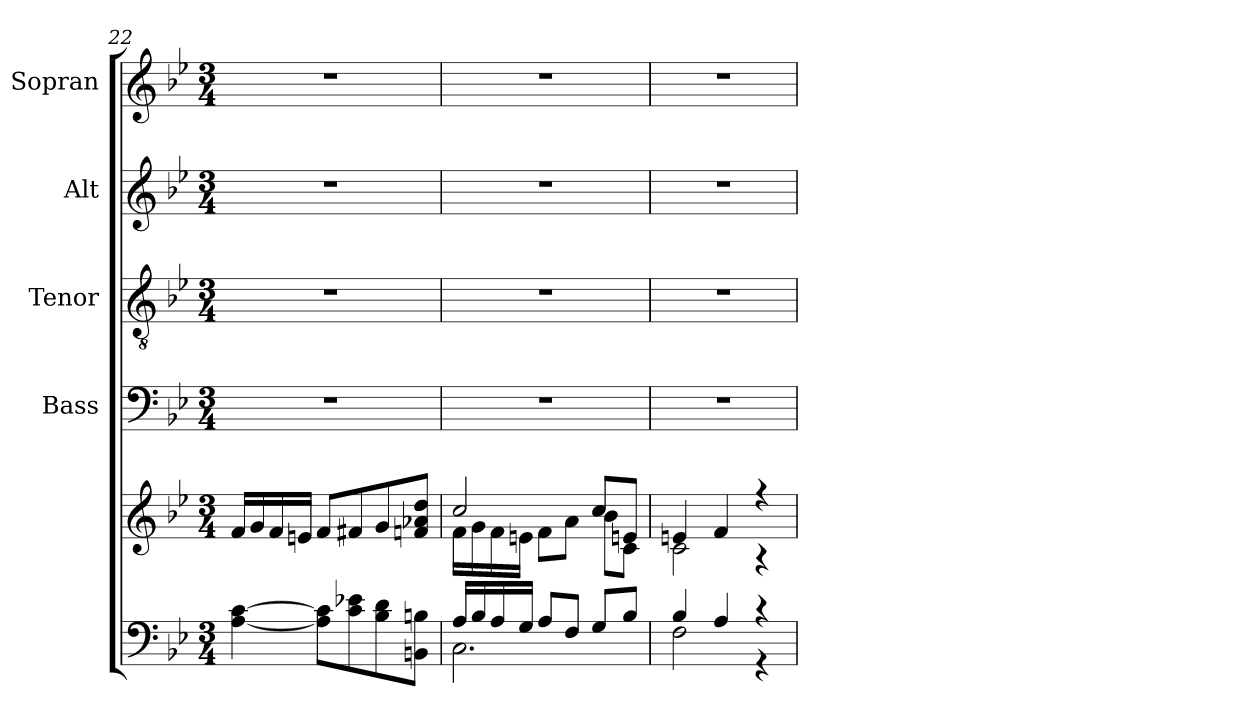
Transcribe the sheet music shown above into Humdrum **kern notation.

**kern	**kern	**kern	**kern	**kern	**kern
*part5	*part5	*part4	*part3	*part2	*part1
*staff6	*staff5	*staff4	*staff3	*staff2	*staff1
*	*	*I"Bass	*I"Tenor	*I"Alt	*I"Sopran
*	*	*I'B.	*I'T.	*I'A.	*I'S.
*clefF4	*clefG2	*clefF4	*clefGv2	*clefG2	*clefG2
*k[b-e-]	*k[b-e-]	*k[b-e-]	*k[b-e-]	*k[b-e-]	*k[b-e-]
*B-:	*B-:	*B-:	*B-:	*B-:	*B-:
*M3/4	*M3/4	*M3/4	*M3/4	*M3/4	*M3/4
=22	=22	=22	=22	=22	=22
[4A\ [4c\	16f/LL	2.r	2.r	2.r	2.r
.	16g/	.	.	.	.
.	16f/	.	.	.	.
.	16en/JJ	.	.	.	.
8A\] 8c\]L	8f/L	.	.	.	.
8c\ 8e-X\	8f#X/	.	.	.	.
8B-\ 8d\	8g/	.	.	.	.
8BBn\ 8Bn\J	8fn/ 8a-X/ 8dd/J	.	.	.	.
!!LO:PB:g=z
=23	=23	=23	=23	=23	=23
*^	*^	*	*	*	*
16A/LL	2.C\	2cc/	16f\LL	2.r	2.r	2.r	2.r
16B-/	.	.	16g\	.	.	.	.
16A/	.	.	16f\	.	.	.	.
16G/JJ	.	.	16en\JJ	.	.	.	.
8A/L	.	.	8f\L	.	.	.	.
8F/J	.	.	8a\J	.	.	.	.
8G/L	.	8cc/L	8b-\L	.	.	.	.
8B-/J	.	8en/J	8c\J	.	.	.	.
=24	=24	=24	=24	=24	=24	=24	=24
4B-/	2F\	4en/	2c\	2.r	2.r	2.r	2.r
4A/	.	4f/	.	.	.	.	.
4r	4r	4r	4r	.	.	.	.
*v	*v	*	*	*	*	*	*
*	*v	*v	*	*	*	*
=	=	=	=	=	=
*-	*-	*-	*-	*-	*-
